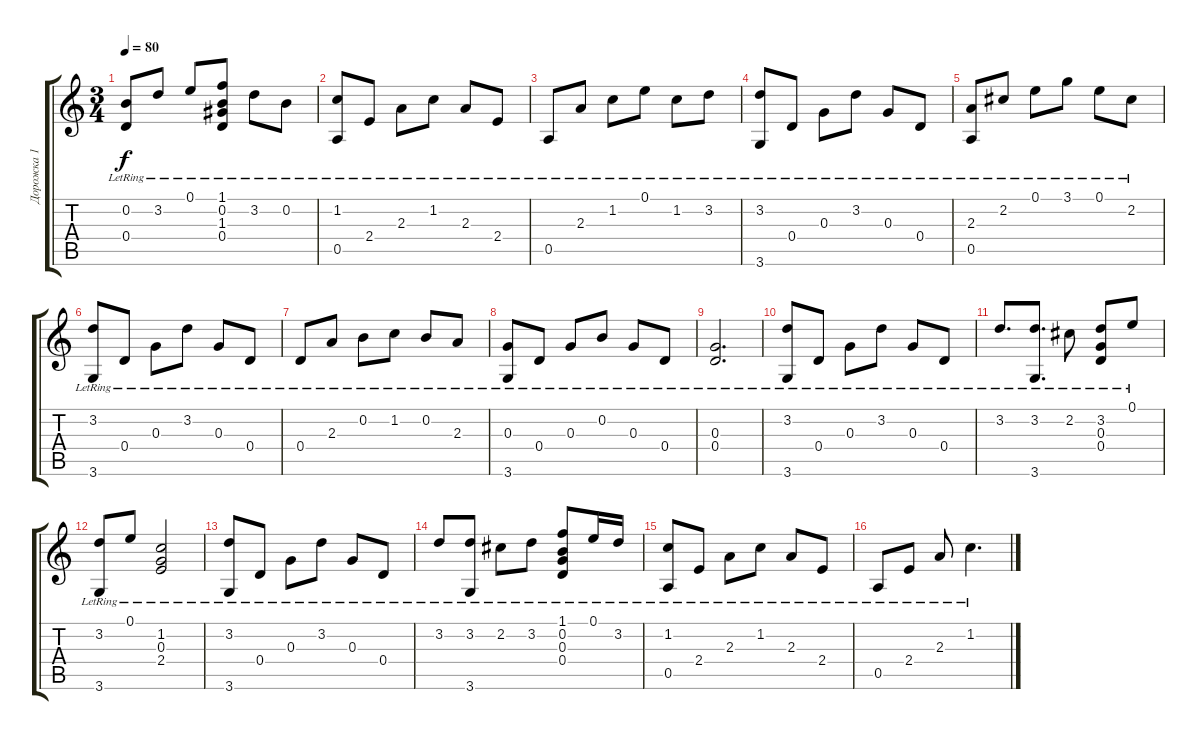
\track ("Дорожка 1" "Дорожка 1") {instrument acousticguitarnylon}
\staff {score tabs}
\tuning (E4 B3 G3 D3 A2 E2) {hide}
\ts (3 4)
\tempo 80
\clef g2
\ks c
(0.2{lr} 0.4{lr}).8{dy f} 3.2{lr}.8 0.1{lr}.8 (1.1{lr} 0.2{lr} 1.3{lr} 0.4{lr}).8 3.2{lr}.8 0.2{lr}.8 |
(1.2{lr} 0.5{lr}).8 2.4{lr}.8 2.3{lr}.8 1.2{lr}.8 2.3{lr}.8 2.4{lr}.8 |
0.5{lr}.8 2.3{lr}.8 1.2{lr}.8 0.1{lr}.8 1.2{lr}.8 3.2{lr}.8 |
(3.2{lr} 3.6{lr}).8 0.4{lr}.8 0.3{lr}.8 3.2{lr}.8 0.3{lr}.8 0.4{lr}.8 |
(2.3{lr} 0.5{lr}).8 2.2{lr}.8 0.1{lr}.8 3.1{lr}.8 0.1{lr}.8 2.2{lr}.8 |
(3.2{lr} 3.6{lr}).8 0.4{lr}.8 0.3{lr}.8 3.2{lr}.8 0.3{lr}.8 0.4{lr}.8 |
0.4{lr}.8 2.3{lr}.8 0.2{lr}.8 1.2{lr}.8 0.2{lr}.8 2.3{lr}.8 |
(0.3{lr} 3.6{lr}).8 0.4{lr}.8 0.3{lr}.8 0.2{lr}.8 0.3{lr}.8 0.4{lr}.8 |
(0.3{lr} 0.4{lr}).2{d} |
(3.2{lr} 3.6{lr}).8 0.4{lr}.8 0.3{lr}.8 3.2{lr}.8 0.3{lr}.8 0.4{lr}.8 |
3.2{lr}.8{d} (3.2{lr} 3.6{lr}).8{d} 2.2{lr}.8 (3.2{lr} 0.3{lr} 0.4{lr}).8 0.1{lr}.8 |
(3.2{lr} 3.6{lr}).8 0.1{lr}.8 (1.2{lr} 0.3{lr} 2.4{lr}).2 |
(3.2{lr} 3.6{lr}).8 0.4{lr}.8 0.3{lr}.8 3.2{lr}.8 0.3{lr}.8 0.4{lr}.8 |
3.2{lr}.8 (3.2{lr} 3.6{lr}).8 2.2{lr}.8 3.2{lr}.8 (1.1{lr} 0.2{lr} 0.3{lr} 0.4{lr}).8 0.1{lr}.16 3.2{lr}.16 |
(1.2{lr} 0.5{lr}).8 2.4{lr}.8 2.3{lr}.8 1.2{lr}.8 2.3{lr}.8 2.4{lr}.8 |
0.5{lr}.8 2.4{lr}.8 2.3{lr}.8 1.2{lr}.4{d}
